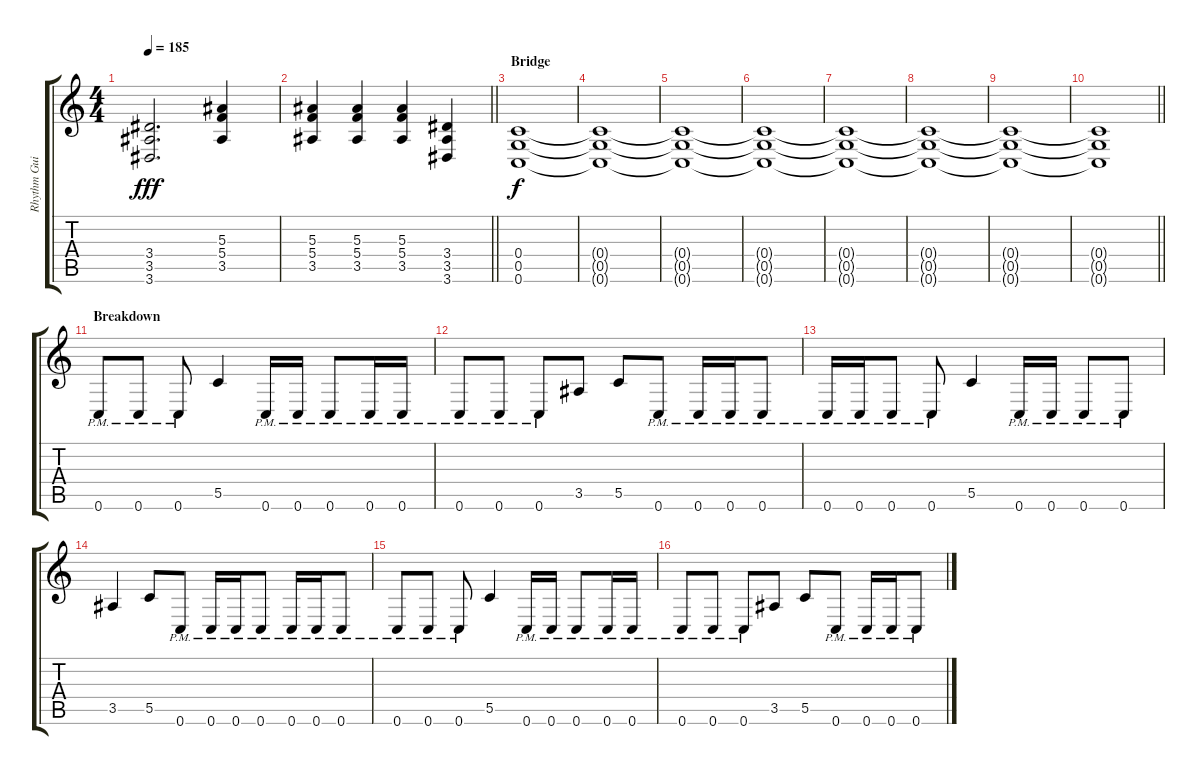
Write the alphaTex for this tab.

\track ("Rhythm Guitar (Robin Sjunnesson)" "Rhythm Gui") {instrument distortionguitar}
\staff {score tabs}
\tuning (D4 A3 F3 C3 G2 C2) {hide}
\ts (4 4)
\tempo 185
\clef g2
\ks c
(3.4 3.5 3.6).2{d dy fff} (5.3 5.4 3.5).4 |
\barLineRight lightlight
(5.3 5.4 3.5).4 (5.3 5.4 3.5).4 (5.3 5.4 3.5).4 (3.4 3.5 3.6).4 |
\section ("" "Bridge")
(0.4 0.5 0.6).1{dy f} |
(0.4{t} 0.5{t} 0.6{t}).1 |
(0.4{t} 0.5{t} 0.6{t}).1 |
(0.4{t} 0.5{t} 0.6{t}).1 |
(0.4{t} 0.5{t} 0.6{t}).1 |
(0.4{t} 0.5{t} 0.6{t}).1 |
(0.4{t} 0.5{t} 0.6{t}).1 |
\barLineRight lightlight
(0.4{t} 0.5{t} 0.6{t}).1 |
\section ("" "Breakdown")
0.6{pm}.8 0.6{pm}.8 0.6{pm}.8 5.5.4 0.6{pm}.16 0.6{pm}.16 0.6{pm}.8 0.6{pm}.16 0.6{pm}.16 |
0.6{pm}.8 0.6{pm}.8 0.6{pm}.8 3.5.8 5.5.8 0.6{pm}.8 0.6{pm}.16 0.6{pm}.16 0.6{pm}.8 |
0.6{pm}.16 0.6{pm}.16 0.6{pm}.8 0.6{pm}.8 5.5.4 0.6{pm}.16 0.6{pm}.16 0.6{pm}.8 0.6{pm}.8 |
3.5.4 5.5.8 0.6{pm}.8 0.6{pm}.16 0.6{pm}.16 0.6{pm}.8 0.6{pm}.16 0.6{pm}.16 0.6{pm}.8 |
0.6{pm}.8 0.6{pm}.8 0.6{pm}.8 5.5.4 0.6{pm}.16 0.6{pm}.16 0.6{pm}.8 0.6{pm}.16 0.6{pm}.16 |
0.6{pm}.8 0.6{pm}.8 0.6{pm}.8 3.5.8 5.5.8 0.6{pm}.8 0.6{pm}.16 0.6{pm}.16 0.6{pm}.8
